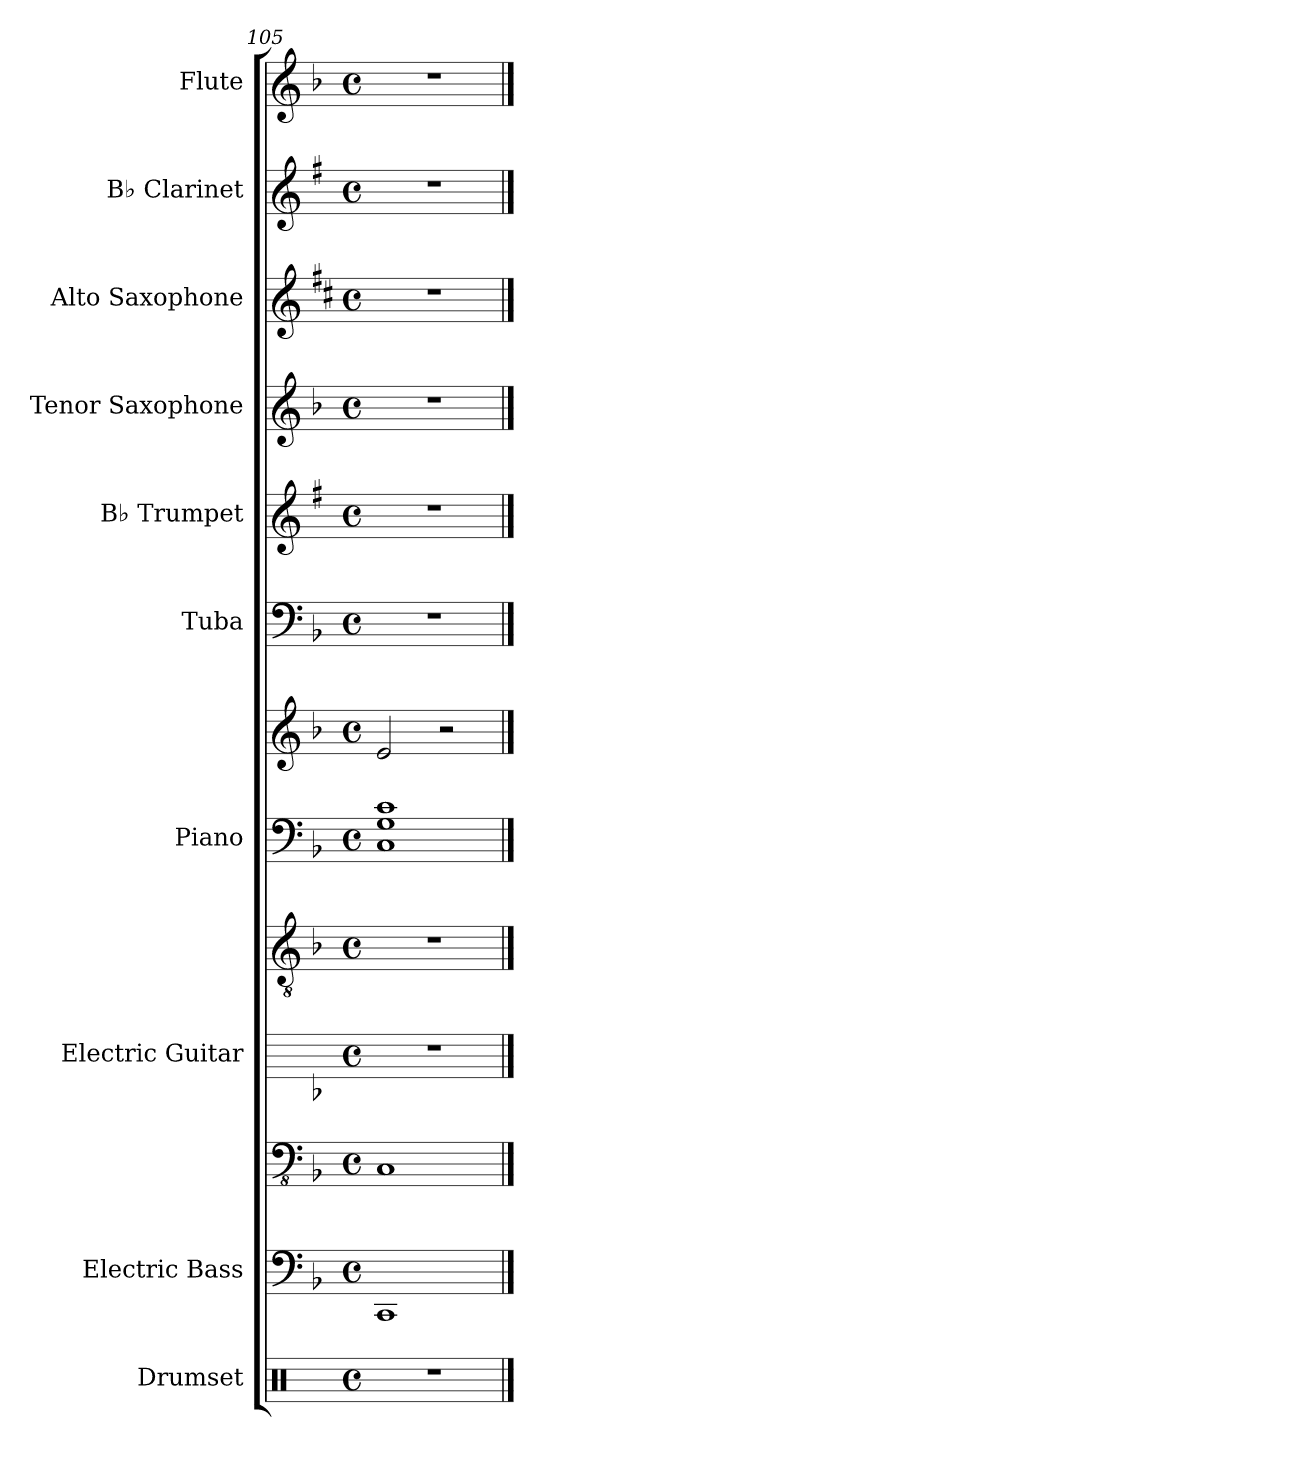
**kern	**kern	**kern	**kern	**kern	**kern	**kern	**kern	**kern	**kern	**kern	**kern	**kern
*part10	*part9	*part9	*part8	*part8	*part7	*part7	*part6	*part5	*part4	*part3	*part2	*part1
*staff13	*staff12	*staff11	*staff10	*staff9	*staff8	*staff7	*staff6	*staff5	*staff4	*staff3	*staff2	*staff1
*I"Drumset	*I"Electric Bass	*	*I"Electric Guitar	*	*I"Piano	*	*I"Tuba	*I"B♭ Trumpet	*I"Tenor Saxophone	*I"Alto Saxophone	*I"B♭ Clarinet	*I"Flute
*I'Drs.	*I'El. B.	*	*I'El. Guit.	*	*I'Pno.	*	*I'Tba.	*I'B♭ Tpt.	*I'T. Sax.	*I'A. Sax.	*I'B♭ Cl.	*I'Fl.
*clefX	*	*clefFv4	*	*clefGv2	*clefF4	*clefG2	*clefF4	*clefG2	*clefG2	*clefG2	*clefG2	*clefG2
*	*	*	*	*	*	*	*	*ITrd1c2	*ITrd8c14	*ITrd5c9	*ITrd1c2	*
*k[]	*k[b-]	*k[b-]	*k[b-]	*k[b-]	*k[b-]	*k[b-]	*k[b-]	*k[b-]	*k[b-]	*k[b-]	*k[b-]	*k[b-]
*M4/4	*M4/4	*M4/4	*M4/4	*M4/4	*M4/4	*M4/4	*M4/4	*M4/4	*M4/4	*M4/4	*M4/4	*M4/4
*met(c)	*met(c)	*met(c)	*met(c)	*met(c)	*met(c)	*met(c)	*met(c)	*met(c)	*met(c)	*met(c)	*met(c)	*met(c)
=105	=105	=105	=105	=105	=105	=105	=105	=105	=105	=105	=105	=105
1r	1CC	1CC	1r	1r	1C 1G 1c	2e/	1r	1r	1r	1r	1r	1r
.	.	.	.	.	.	2r	.	.	.	.	.	.
==	==	==	==	==	==	==	==	==	==	==	==	==
*-	*-	*-	*-	*-	*-	*-	*-	*-	*-	*-	*-	*-
